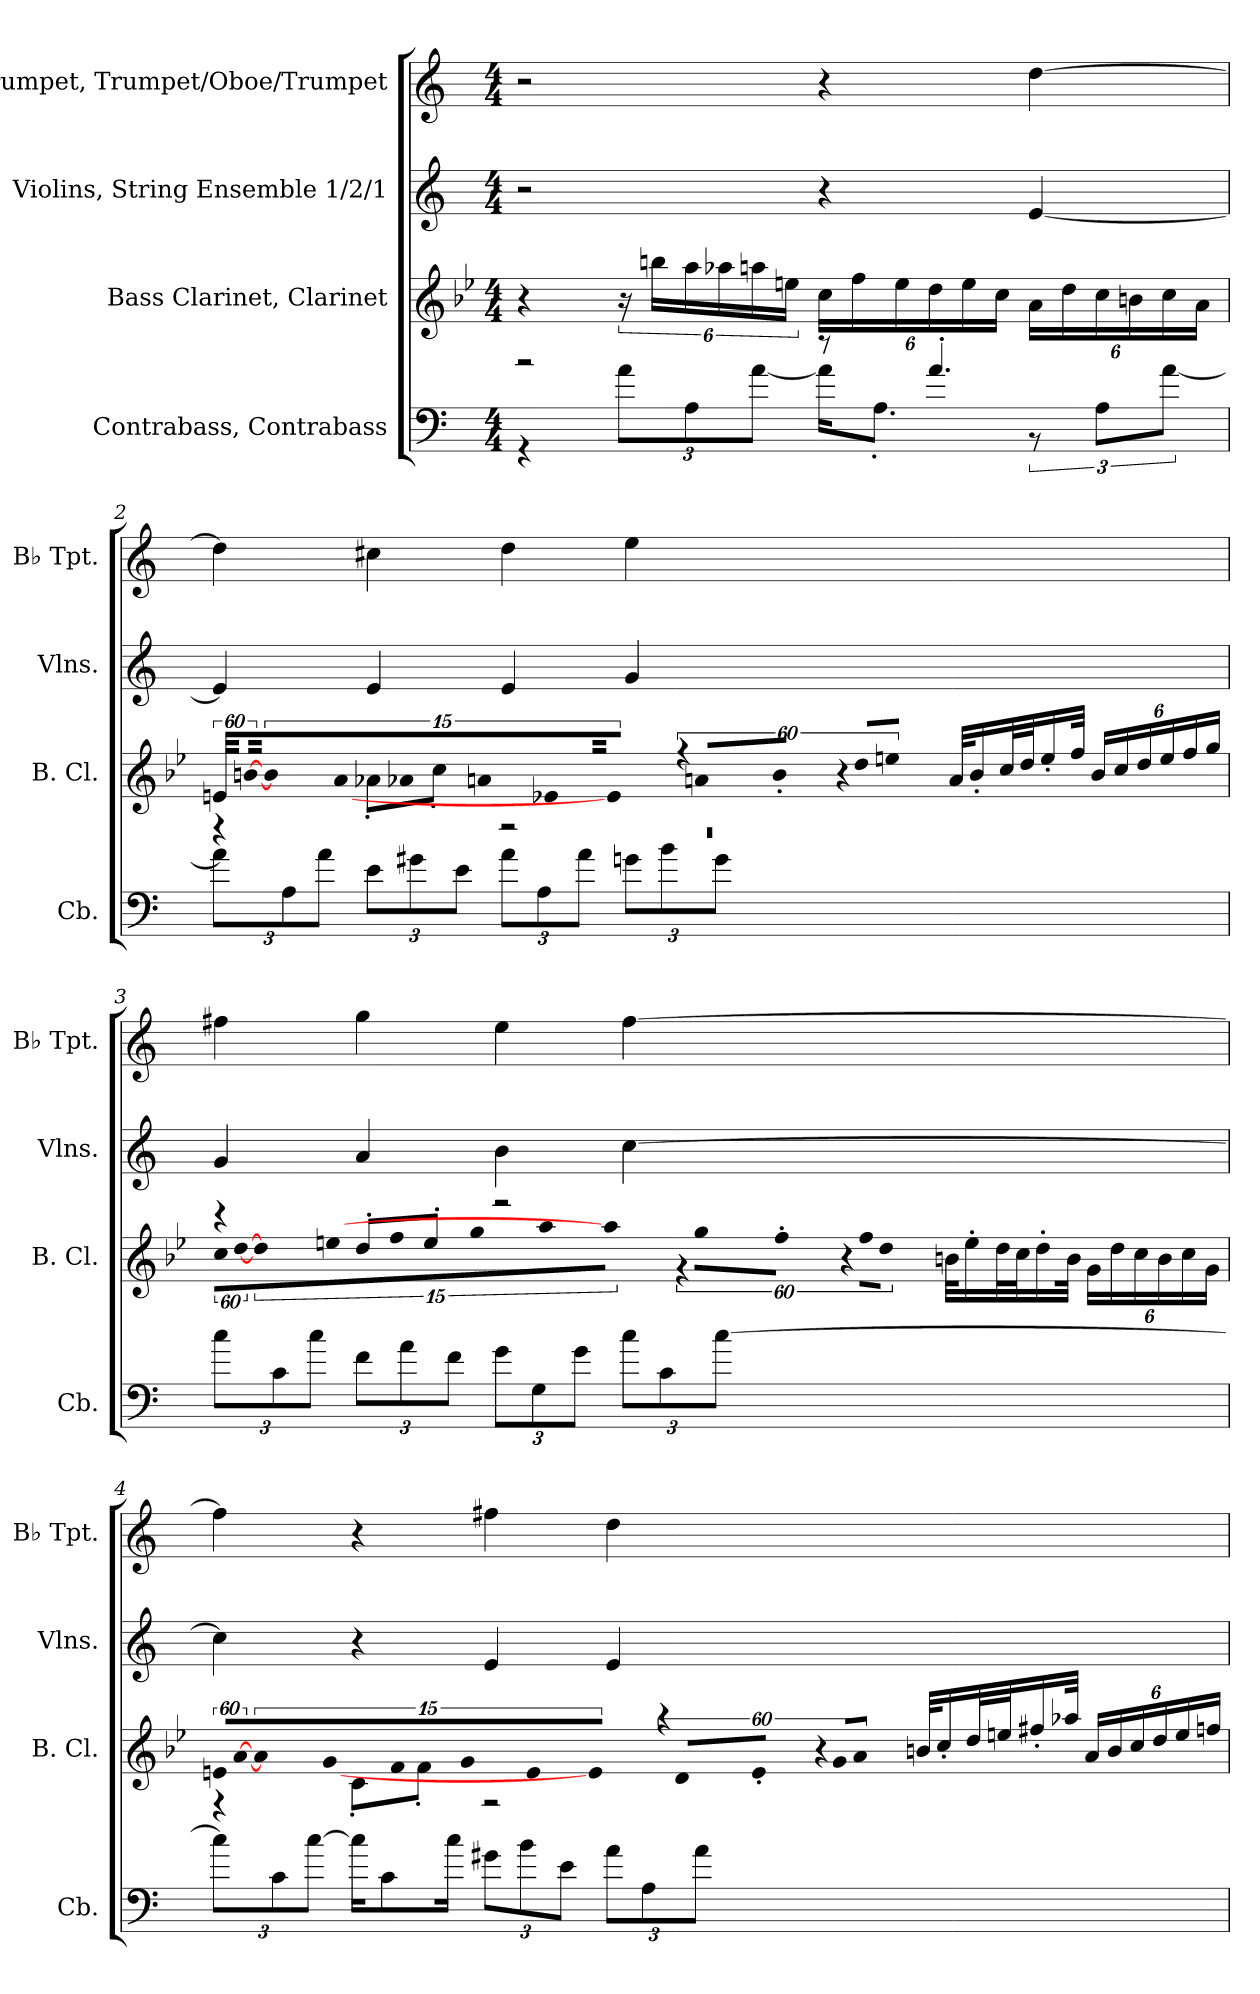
**kern	**kern	**kern	**kern
*part4	*part3	*part2	*part1
*staff4	*staff3	*staff2	*staff1
*I"Contrabass, Contrabass	*I"Bass Clarinet, Clarinet	*I"Violins, String Ensemble 1/2/1	*I"B♭ Trumpet, Trumpet/Oboe/Trumpet
*I'Cb.	*I'B. Cl.	*I'Vlns.	*I'B♭ Tpt.
*clefF4	*clefG2	*clefG2	*clefG2
*ITrd7c12	*ITrd8c14	*	*ITrd1c2
*k[]	*k[b-e-]	*k[]	*k[b-e-]
*M4/4	*M4/4	*M4/4	*M4/4
*MM45	*MM45	*MM45	*MM45
=1	=1	=1	=1
*^	*	*	*
2r	4r	4r	2r	2r
*	*Xbrackettup	*	*	*
.	12A\L	24r	.	.
.	.	24bn\LL	.	.
.	12AA\	24a\	.	.
*	*	*Xbrackettup	*	*
.	.	24a-X\	.	.
.	[12A\J	24an\	.	.
.	.	24en\JJ	.	.
8r	16A\KL]	24c\LL	4r	4r
.	.	24f\	.	.
.	8.AA'\J	.	.	.
.	.	24e\	.	.
4.A'/	.	24d\	.	.
.	.	24e\	.	.
.	.	24c\JJ	.	.
*	*brackettup	*	*	*
.	12r	24A\LL	[4e/	[4cc\
.	.	24d\	.	.
.	12AA\L	24c\	.	.
.	.	24Bn\	.	.
.	[12A\J	24c\	.	.
.	.	24A\JJ	.	.
!!LO:LB:g=z
=2	=2	=2	=2	=2
*	*Xbrackettup	*brackettup	*	*
!	!	!LO:N:vis=32	!	!
*	*	*^	*	*
1r	12A\L]	1920%53En/LLL	4r	4e/]	4cc\]
!	!	!LO:N:vis=32	!	!	!
.	.	[1920%53Bn/	.	.	.
.	.	1920ryy	.	.	.
!	!	!LO:N:vis=32	!	!	!
.	.	1920%53B/]	.	.	.
!	!	!LO:N:vis=32	!	!	!
.	12AA\	1920%53A/J	.	.	.
!	!	!LO:N:vis=16	!	!	!
.	.	1920%107A-X/	.	.	.
!	!	!LO:N:vis=32	!	!	!
.	12A\J	1920%53An/L	.	.	.
!	!	!LO:N:vis=32	!	!	!
.	.	[1920%53E-X/	.	.	.
.	.	1920ryy	.	.	.
!	!	!LO:N:vis=32	!	!	!
.	.	1920%53E-/JJJ]	.	.	.
!	!	!LO:N:vis=32	!	!	!
.	12E\L	1920%53r	8A-X'\L	4e/	4bn\
!	!	!LO:N:vis=16	!	!	!
.	.	1920%107An/LL	.	.	.
!	!	!LO:N:vis=16	!	!	!
.	12G#X\	1920%107B'/JJ	.	.	.
.	.	.	8c'\J	.	.
!	!	!LO:N:vis=32	!	!	!
.	.	1920%53r	.	.	.
!	!	!LO:N:vis=32	!	!	!
.	12E\J	1920%53d/KLL	.	.	.
!	!	!LO:N:vis=16	!	!	!
.	.	1920%107en/JJ	.	.	.
.	12A\L	32A/KLL	2r	4e/	4cc\
.	.	16B'/	.	.	.
.	12AA\	.	.	.	.
.	.	32c/L	.	.	.
.	.	32d/J	.	.	.
.	.	16e'/	.	.	.
.	12A\J	.	.	.	.
.	.	32f/JJk	.	.	.
*	*	*Xbrackettup	*	*	*
.	12Gn\L	24B/LL	.	4g/	4dd\
.	.	24c/	.	.	.
.	12B\	24d/	.	.	.
.	.	24e/	.	.	.
.	12G\J	24f/	.	.	.
.	.	24g/JJ	.	.	.
*v	*v	*	*	*	*
!!LO:LB:g=z
=3	=3	=3	=3	=3
*	*	*brackettup	*	*
!	!	!LO:N:vis=32	!	!
12c\L	4r	1920%53c\LLL	4g/	4een\
!	!	!LO:N:vis=32	!	!
.	.	[1920%53d\	.	.
.	.	1920ryy	.	.
!	!	!LO:N:vis=32	!	!
.	.	1920%53d\]	.	.
!	!	!LO:N:vis=32	!	!
12C\	.	1920%53en\J	.	.
!	!	!LO:N:vis=16	!	!
.	.	1920%107f\	.	.
!	!	!LO:N:vis=32	!	!
12c\J	.	1920%53g\L	.	.
!	!	!LO:N:vis=32	!	!
.	.	[1920%53a\	.	.
.	.	1920ryy	.	.
!	!	!LO:N:vis=32	!	!
.	.	1920%53a\JJJ]	.	.
!	!	!LO:N:vis=32	!	!
12F\L	8d'/L	1920%53r	4a/	4ff\
!	!	!LO:N:vis=16	!	!
.	.	1920%107g\LL	.	.
!	!	!LO:N:vis=16	!	!
12A\	.	1920%107f'\JJ	.	.
.	8e'/J	.	.	.
!	!	!LO:N:vis=32	!	!
.	.	1920%53r	.	.
!	!	!LO:N:vis=32	!	!
12F\J	.	1920%53f\KLL	.	.
!	!	!LO:N:vis=16	!	!
.	.	1920%107d\JJ	.	.
12G\L	2r	32Bn\KLL	4b\	4dd\
.	.	16e'\	.	.
12GG\	.	.	.	.
.	.	32d\L	.	.
.	.	32c\J	.	.
.	.	16d'\	.	.
12G\J	.	.	.	.
.	.	32B\JJk	.	.
*	*	*Xbrackettup	*	*
12c\L	.	24G\LL	[4cc\	[4ee\
.	.	24d\	.	.
12C\	.	24c\	.	.
.	.	24B\	.	.
[12c\J	.	24c\	.	.
.	.	24G\JJ	.	.
!!LO:PB:g=z
=4	=4	=4	=4	=4
*	*brackettup	*	*	*
!	!LO:N:vis=32	!	!	!
12c\L]	1920%53En/LLL	4r	4cc\]	4ee\]
!	!LO:N:vis=32	!	!	!
.	[1920%53A/	.	.	.
.	1920ryy	.	.	.
!	!LO:N:vis=32	!	!	!
.	1920%53A/]	.	.	.
!	!LO:N:vis=32	!	!	!
12C\	1920%53G/J	.	.	.
!	!LO:N:vis=16	!	!	!
.	1920%107F/	.	.	.
!	!LO:N:vis=32	!	!	!
[12c\J	1920%53G/L	.	.	.
!	!LO:N:vis=32	!	!	!
.	[1920%53E/	.	.	.
.	1920ryy	.	.	.
!	!LO:N:vis=32	!	!	!
.	1920%53E/JJJ]	.	.	.
!	!LO:N:vis=32	!	!	!
16c\KL]	1920%53r	8C'\L	4r	4r
!	!LO:N:vis=16	!	!	!
.	1920%107D/LL	.	.	.
8C\	.	.	.	.
!	!LO:N:vis=16	!	!	!
.	1920%107E'/JJ	.	.	.
.	.	8F'\J	.	.
!	!LO:N:vis=32	!	!	!
.	1920%53r	.	.	.
!	!LO:N:vis=32	!	!	!
.	1920%53G/KLL	.	.	.
16c\Jk	.	.	.	.
!	!LO:N:vis=16	!	!	!
.	1920%107A/JJ	.	.	.
12G#X\L	32Bn/KLL	2r	4e/	4een\
.	16c'/	.	.	.
12B\	.	.	.	.
.	32d/L	.	.	.
.	32en/J	.	.	.
.	16f#X'/	.	.	.
12E\J	.	.	.	.
.	32a-X/JJk	.	.	.
*	*Xbrackettup	*	*	*
12A\L	24A/LL	.	4e/	4cc\
.	24B/	.	.	.
12AA\	24c/	.	.	.
.	24d/	.	.	.
12A\J	24e/	.	.	.
.	24fn/JJ	.	.	.
*	*v	*v	*	*
=	=	=	=
*-	*-	*-	*-
